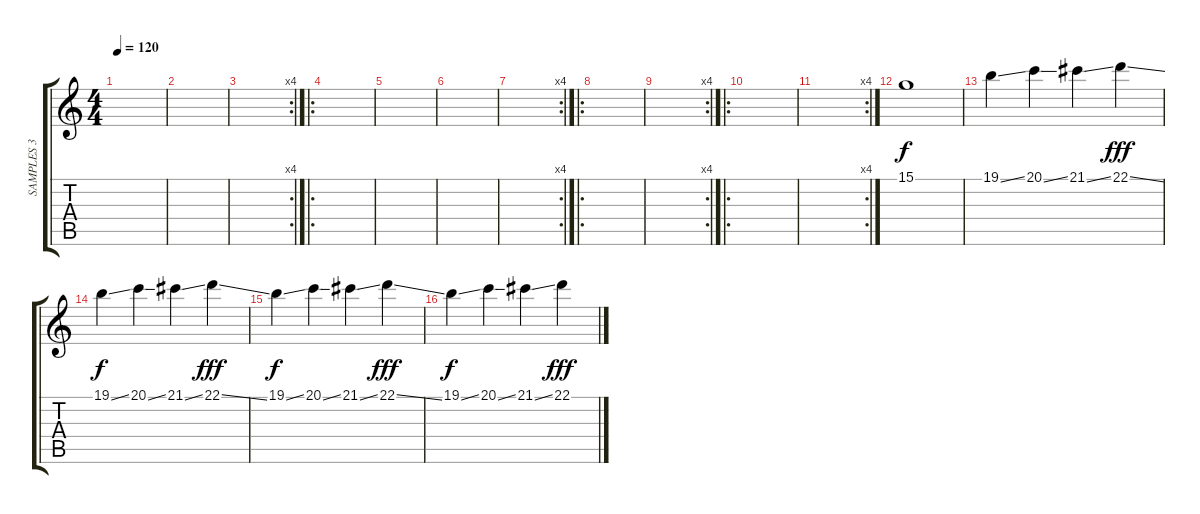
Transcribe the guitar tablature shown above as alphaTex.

\track ("SAMPLES 3" "SAMPLES 3") {instrument stringensemble1}
\staff {score tabs}
\tuning (E4 B3 G3 D3 A2 E2) {hide}
\ts (4 4)
\tempo 120
\clef g2
\ks c
|
|
\rc 4
|
\ro
|
|
|
\rc 4
|
\ro
|
\rc 4
|
\ro
|
\rc 4
|
15.1.1 |
19.1{ss}.4 20.1{ss}.4 21.1{ss}.4 22.1{ss}.4{dy fff} |
19.1{ss}.4{dy f} 20.1{ss}.4 21.1{ss}.4 22.1{ss}.4{dy fff} |
19.1{ss}.4{dy f} 20.1{ss}.4 21.1{ss}.4 22.1{ss}.4{dy fff} |
19.1{ss}.4{dy f} 20.1{ss}.4 21.1{ss}.4 22.1.4{dy fff}
